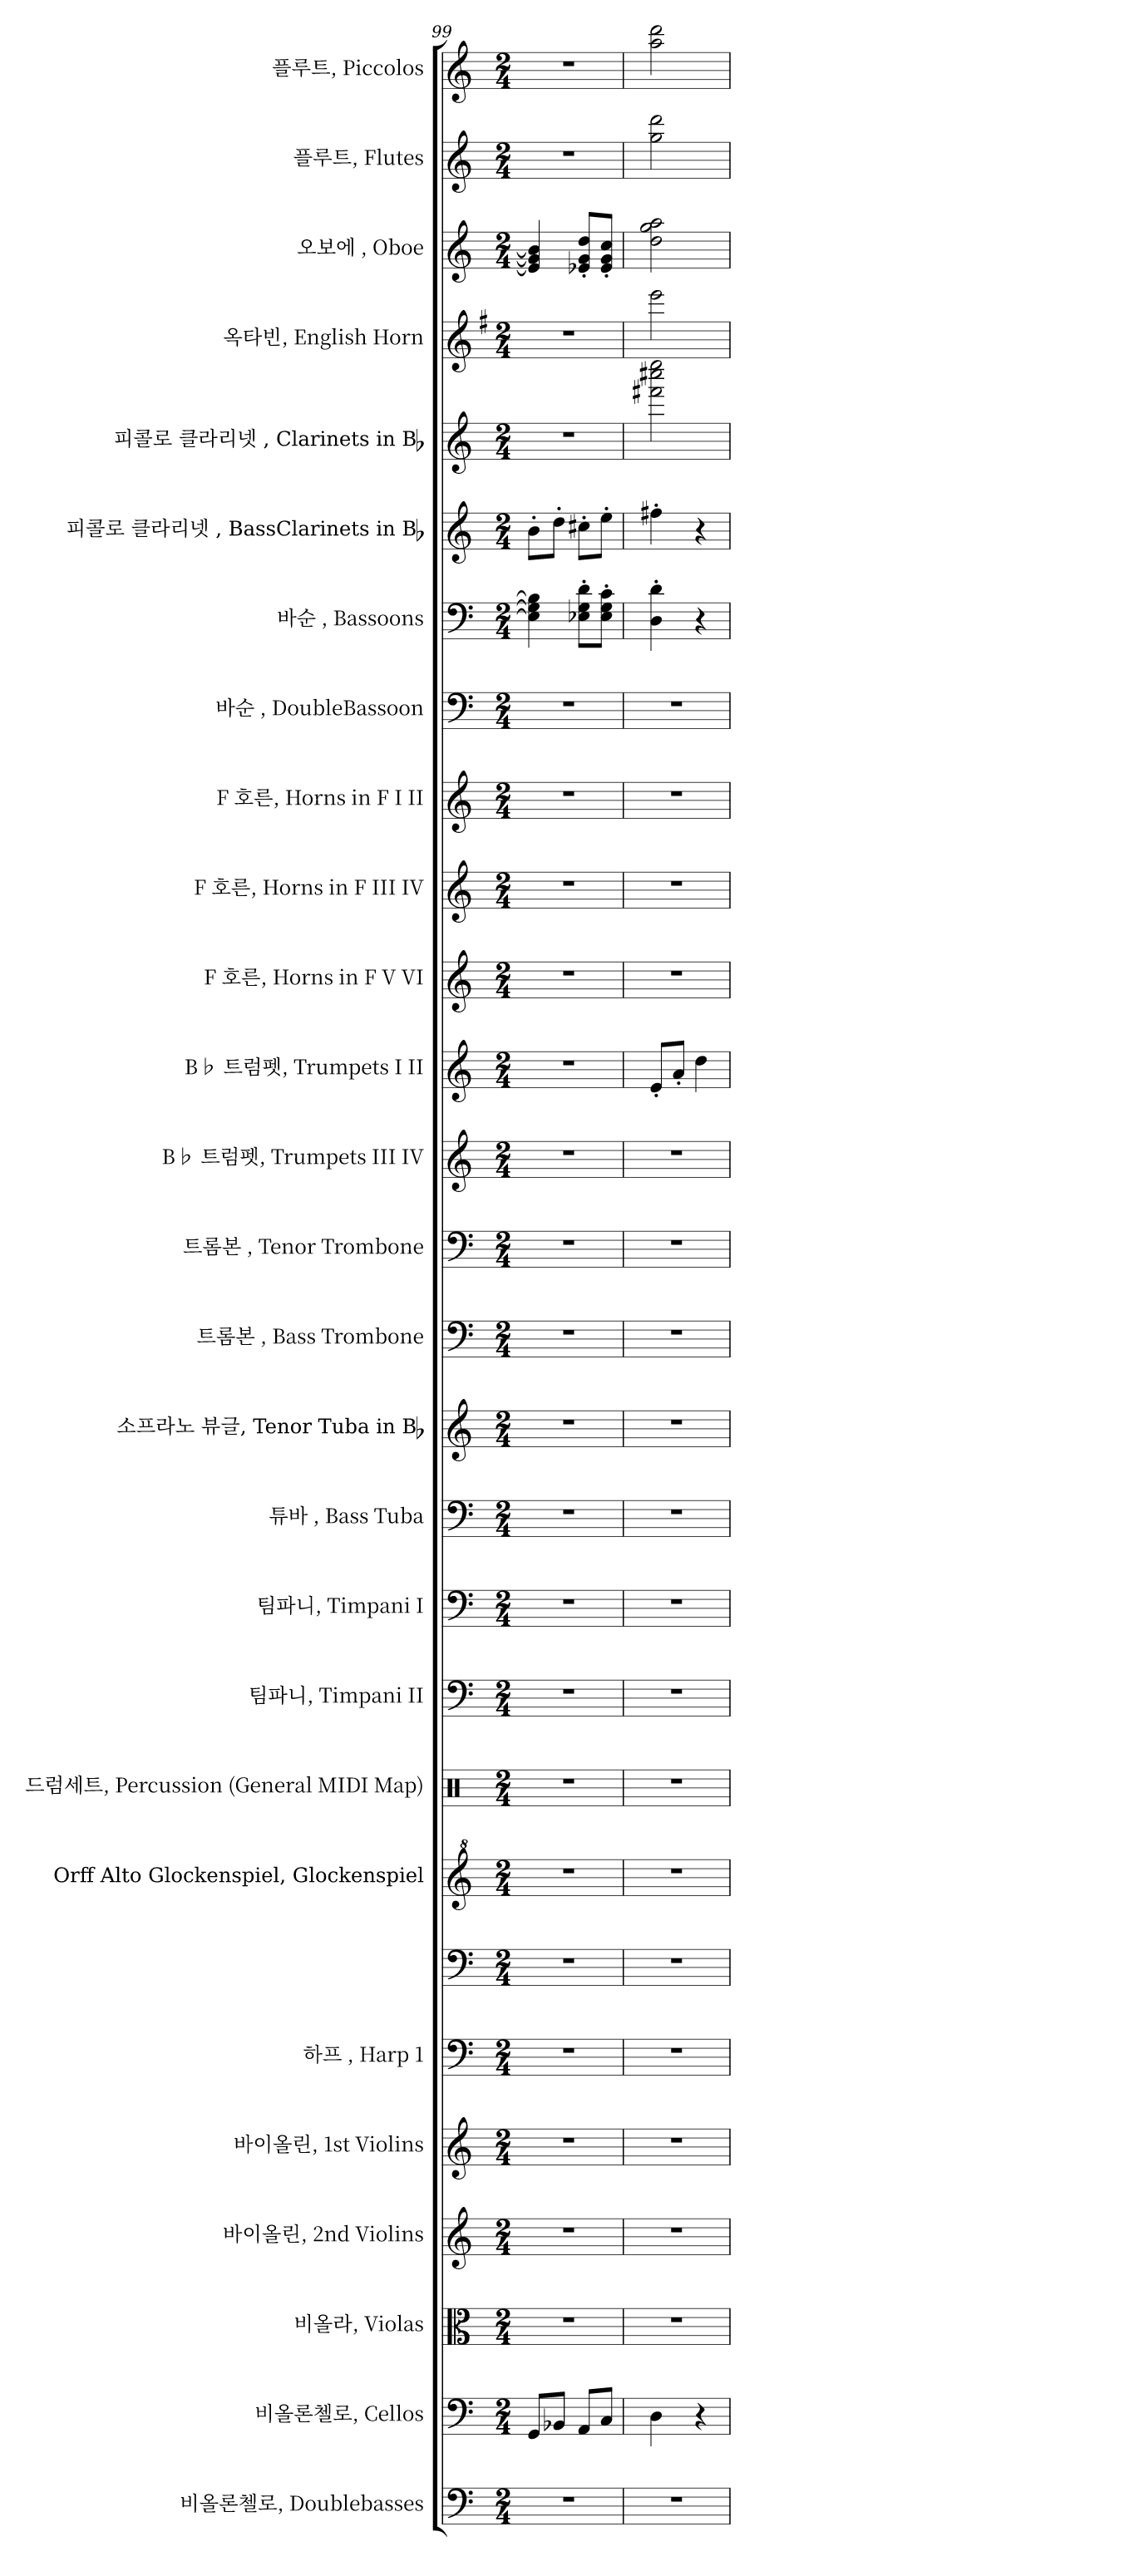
**kern	**kern	**kern	**kern	**kern	**kern	**kern	**kern	**kern	**kern	**kern	**kern	**kern	**kern	**kern	**kern	**kern	**kern	**kern	**kern	**kern	**kern	**kern	**kern	**kern	**kern	**kern	**kern
*part27	*part26	*part25	*part24	*part23	*part22	*part22	*part21	*part20	*part19	*part18	*part17	*part16	*part15	*part14	*part13	*part12	*part11	*part10	*part9	*part8	*part7	*part6	*part5	*part4	*part3	*part2	*part1
*staff28	*staff27	*staff26	*staff25	*staff24	*staff23	*staff22	*staff21	*staff20	*staff19	*staff18	*staff17	*staff16	*staff15	*staff14	*staff13	*staff12	*staff11	*staff10	*staff9	*staff8	*staff7	*staff6	*staff5	*staff4	*staff3	*staff2	*staff1
*I"비올론첼로, Doublebasses	*I"비올론첼로, Cellos	*I"비올라, Violas	*I"바이올린, 2nd Violins	*I"바이올린, 1st Violins	*I"하프 , Harp 1	*	*I"Orff Alto Glockenspiel, Glockenspiel	*I"드럼세트, Percussion (General MIDI Map)	*I"팀파니, Timpani II	*I"팀파니, Timpani I	*I"튜바 , Bass Tuba	*I"소프라노 뷰글, Tenor Tuba in Bb	*I"트롬본 , Bass Trombone	*I"트롬본 , Tenor Trombone	*I"B♭ 트럼펫, Trumpets III IV	*I"B♭ 트럼펫, Trumpets I II	*I"F 호른, Horns in F  V  VI	*I"F 호른, Horns in F III IV	*I"F 호른, Horns in F  I  II	*I"바순 , DoubleBassoon	*I"바순 , Bassoons	*I"피콜로 클라리넷 , BassClarinets in Bb	*I"피콜로 클라리넷 , Clarinets in Bb	*I"옥타빈, English Horn	*I"오보에 , Oboe	*I"플루트, Flutes	*I"플루트, Piccolos
*	*	*I'Vlas.	*I'Vlns.	*I'Vlns.	*I'Hrp.	*	*I'O. A. Glk.	*	*I'Timp.	*I'Timp.	*I'Tba.	*	*I'Tbn.	*I'Tbn.	*I'B♭ Tpt.	*I'B♭ Tpt.	*I'F Hn.	*I'F Hn.	*I'F Hn.	*	*I'Bsn.	*	*	*	*I'Ob.	*I'Fl.	*
!!LO:PB:g=z
*clefF4	*clefF4	*clefC3	*clefG2	*clefG2	*clefF4	*clefF4	*clefG^2	*clefX	*clefF4	*clefF4	*clefF4	*clefG2	*clefF4	*clefF4	*clefG2	*clefG2	*clefG2	*clefG2	*clefG2	*clefF4	*clefF4	*clefG2	*clefG2	*clefG2	*clefG2	*clefG2	*clefG2
*	*	*	*	*	*	*	*	*	*	*	*	*	*	*	*ITrd1c2	*ITrd1c2	*ITrd4c7	*ITrd4c7	*ITrd4c7	*	*	*ITrd-5c-8	*ITrd-5c-8	*ITrd4c7	*	*	*
*k[]	*k[]	*k[]	*k[]	*k[]	*k[]	*k[]	*k[]	*k[]	*k[]	*k[]	*k[]	*k[]	*k[]	*k[]	*k[b-e-]	*k[b-e-]	*k[b-]	*k[b-]	*k[b-]	*k[]	*k[]	*k[b-e-a-d-]	*k[b-e-a-d-]	*k[]	*k[]	*k[]	*k[]
*M2/4	*M2/4	*M2/4	*M2/4	*M2/4	*M2/4	*M2/4	*M2/4	*M2/4	*M2/4	*M2/4	*M2/4	*M2/4	*M2/4	*M2/4	*M2/4	*M2/4	*M2/4	*M2/4	*M2/4	*M2/4	*M2/4	*M2/4	*M2/4	*M2/4	*M2/4	*M2/4	*M2/4
=99	=99	=99	=99	=99	=99	=99	=99	=99	=99	=99	=99	=99	=99	=99	=99	=99	=99	=99	=99	=99	=99	=99	=99	=99	=99	=99	=99
2r	8GG/L	2r	2r	2r	2r	2r	2r	2r	2r	2r	2r	2r	2r	2r	2r	2r	2r	2r	2r	2r	4E-\] 4G\] 4B-\]	8gg'\L	2r	2r	4e-/] 4g/] 4b-/]	2r	2r
.	8BB-X/J	.	.	.	.	.	.	.	.	.	.	.	.	.	.	.	.	.	.	.	.	8bb-'\J	.	.	.	.	.
.	8AA/L	.	.	.	.	.	.	.	.	.	.	.	.	.	.	.	.	.	.	.	8E-X\' 8G\' 8d\'L	8aan'\L	.	.	8e-X/' 8g/' 8dd/'L	.	.
.	8C/J	.	.	.	.	.	.	.	.	.	.	.	.	.	.	.	.	.	.	.	8E-\' 8G\' 8c\'J	8ccc'\J	.	.	8e-/' 8g/' 8cc/'J	.	.
=100	=100	=100	=100	=100	=100	=100	=100	=100	=100	=100	=100	=100	=100	=100	=100	=100	=100	=100	=100	=100	=100	=100	=100	=100	=100	=100	=100
2r	4D\	2r	2r	2r	2r	2r	2r	2r	2r	2r	2r	2r	2r	2r	2r	8d'/L	2r	2r	2r	2r	4D\' 4d\'	4dddn'\	2ddddn\ 2aaaan\ 2ccccc\	2aa\	2dd\ 2gg\ 2aa\	2gg\ 2ddd\	2aa\ 2ddd\
.	.	.	.	.	.	.	.	.	.	.	.	.	.	.	.	8g'/J	.	.	.	.	.	.	.	.	.	.	.
.	4r	.	.	.	.	.	.	.	.	.	.	.	.	.	.	4cc\	.	.	.	.	4r	4r	.	.	.	.	.
=	=	=	=	=	=	=	=	=	=	=	=	=	=	=	=	=	=	=	=	=	=	=	=	=	=	=	=
*-	*-	*-	*-	*-	*-	*-	*-	*-	*-	*-	*-	*-	*-	*-	*-	*-	*-	*-	*-	*-	*-	*-	*-	*-	*-	*-	*-
